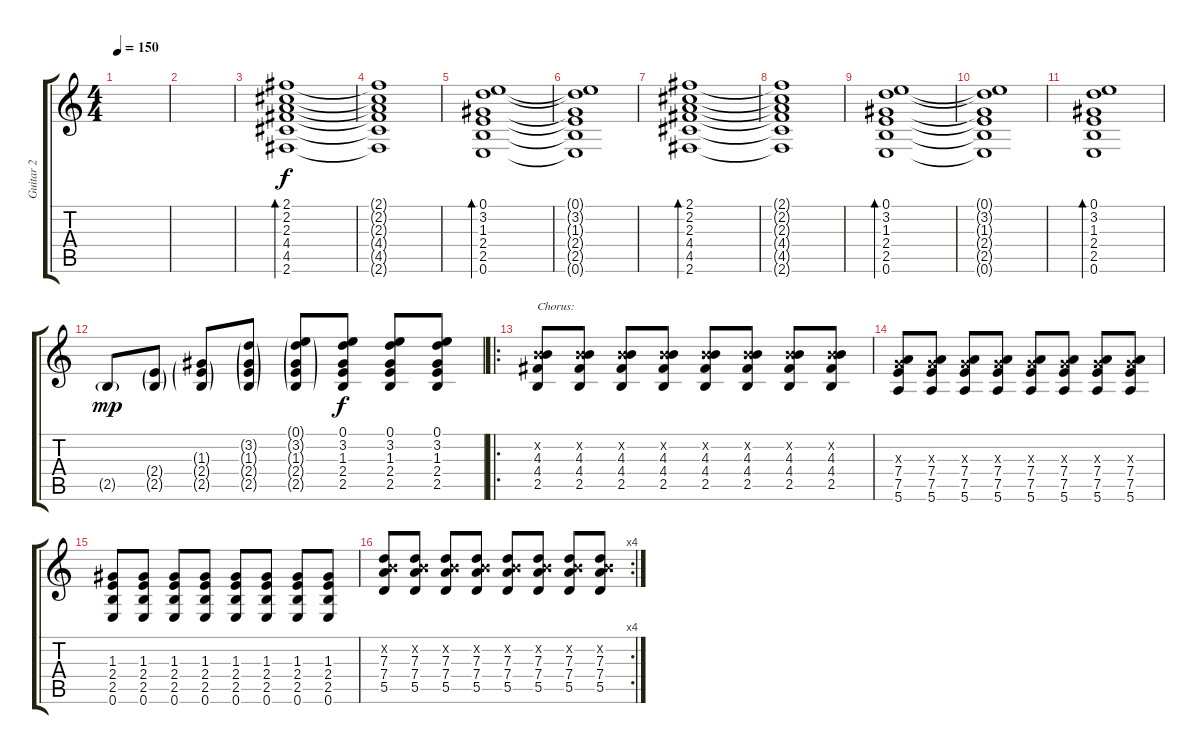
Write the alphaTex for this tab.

\track ("Guitar 2" "Guitar 2") {instrument acousticguitarsteel}
\staff {score tabs}
\tuning (E4 B3 G3 D3 A2 E2) {hide}
\ts (4 4)
\tempo 150
\clef g2
\ks c
|
|
(2.1 2.2 2.3 4.4 4.5 2.6).1{bd 120} |
(2.1{t} 2.2{t} 2.3{t} 4.4{t} 4.5{t} 2.6{t}).1 |
(0.1 3.2 1.3 2.4 2.5 0.6).1{bd 120} |
(0.1{t} 3.2{t} 1.3{t} 2.4{t} 2.5{t} 0.6{t}).1 |
(2.1 2.2 2.3 4.4 4.5 2.6).1{bd 120} |
(2.1{t} 2.2{t} 2.3{t} 4.4{t} 4.5{t} 2.6{t}).1 |
(0.1 3.2 1.3 2.4 2.5 0.6).1{bd 120} |
(0.1{t} 3.2{t} 1.3{t} 2.4{t} 2.5{t} 0.6{t}).1 |
(0.1 3.2 1.3 2.4 2.5 0.6).1{bd 120} |
2.5{g}.8{dy mp} (2.4{g} 2.5{g}).8 (1.3{g} 2.4{g} 2.5{g}).8 (3.2{g} 1.3{g} 2.4{g} 2.5{g}).8 (0.1{g} 3.2{g} 1.3{g} 2.4{g} 2.5{g}).8 (0.1 3.2 1.3 2.4 2.5).8{dy f} (0.1 3.2 1.3 2.4 2.5).8 (0.1 3.2 1.3 2.4 2.5).8 |
\ro
(0.2{x} 4.3 4.4 2.5).8{txt "Chorus:"} (0.2{x} 4.3 4.4 2.5).8 (0.2{x} 4.3 4.4 2.5).8 (0.2{x} 4.3 4.4 2.5).8 (0.2{x} 4.3 4.4 2.5).8 (0.2{x} 4.3 4.4 2.5).8 (0.2{x} 4.3 4.4 2.5).8 (0.2{x} 4.3 4.4 2.5).8 |
(0.3{x} 7.4 7.5 5.6).8 (0.3{x} 7.4 7.5 5.6).8 (0.3{x} 7.4 7.5 5.6).8 (0.3{x} 7.4 7.5 5.6).8 (0.3{x} 7.4 7.5 5.6).8 (0.3{x} 7.4 7.5 5.6).8 (0.3{x} 7.4 7.5 5.6).8 (0.3{x} 7.4 7.5 5.6).8 |
(1.3 2.4 2.5 0.6).8 (1.3 2.4 2.5 0.6).8 (1.3 2.4 2.5 0.6).8 (1.3 2.4 2.5 0.6).8 (1.3 2.4 2.5 0.6).8 (1.3 2.4 2.5 0.6).8 (1.3 2.4 2.5 0.6).8 (1.3 2.4 2.5 0.6).8 |
\rc 4
(0.2{x} 7.3 7.4 5.5).8 (0.2{x} 7.3 7.4 5.5).8 (0.2{x} 7.3 7.4 5.5).8 (0.2{x} 7.3 7.4 5.5).8 (0.2{x} 7.3 7.4 5.5).8 (0.2{x} 7.3 7.4 5.5).8 (0.2{x} 7.3 7.4 5.5).8 (0.2{x} 7.3 7.4 5.5).8
